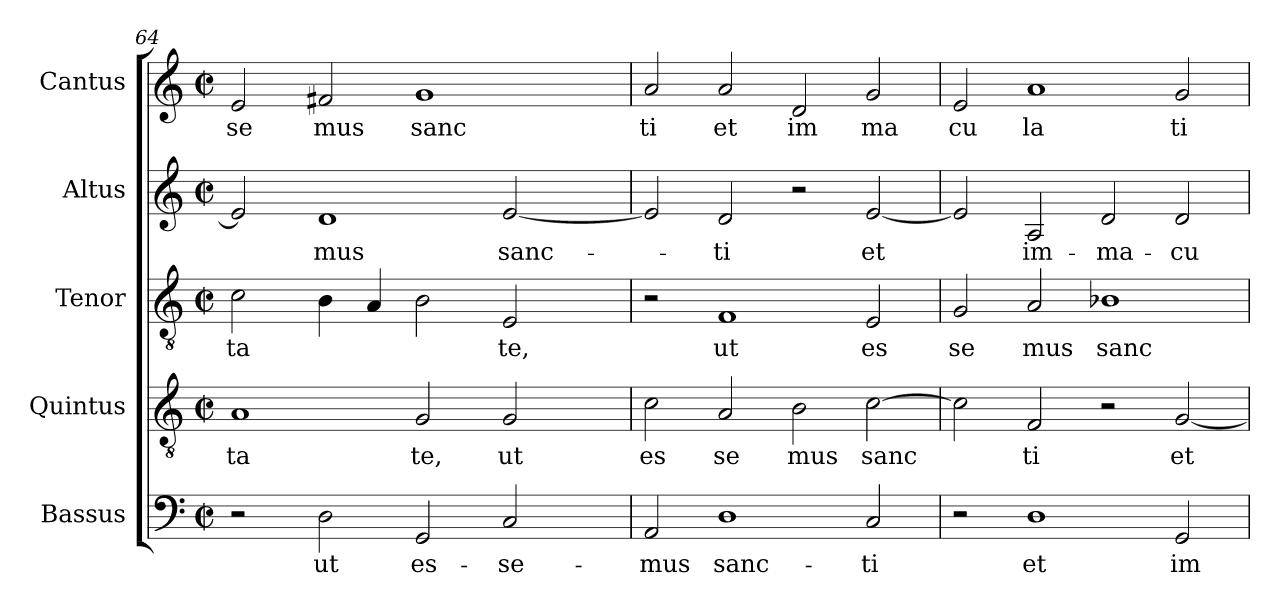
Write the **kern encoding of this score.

**kern	**text	**kern	**text	**kern	**text	**kern	**text	**kern	**text
*part5	*part5	*part4	*part4	*part3	*part3	*part2	*part2	*part1	*part1
*staff5	*staff5	*staff4	*staff4	*staff3	*staff3	*staff2	*staff2	*staff1	*staff1
*I"Bassus	*	*I"Quintus	*	*I"Tenor	*	*I"Altus	*	*I"Cantus	*
!!LO:PB:g=z
*clefF4	*	*clefGv2	*	*clefGv2	*	*clefG2	*	*clefG2	*
*M2/2	*	*M2/2	*	*M2/2	*	*M2/2	*	*M2/2	*
*met(c|)	*	*met(c|)	*	*met(c|)	*	*met(c|)	*	*met(c|)	*
=64	=64	=64	=64	=64	=64	=64	=64	=64	=64
!	!	!	!LO:LY:b:cj	!	!LO:LY:b:cj	!	!	!	!LO:LY:b:cj
*	*	*	*	*^	*	*	*	*	*
2r	.	1A	ta	2c\	32.ryy	-ta	2e/]	.	2e/	-se
.	.	.	.	.	1ryy	.	.	.	.	.
!	!LO:LY:b:cj	!	!	!	!	!	!	!LO:LY:b:cj	!	!LO:LY:b:cj
2D\	ut	.	.	4B\	.	.	1d	mus	2f#X/	mus
.	.	.	.	4A/	.	.	.	.	.	.
!	!LO:LY:b:cj	!	!LO:LY:b:cj	!	!	!	!	!	!	!LO:LY:b:cj
2GG/	es-	2G/	te,	2B\	.	.	.	.	1g	sanc
.	.	.	.	.	2ryy	.	.	.	.	.
!	!LO:LY:b:cj	!	!LO:LY:b:cj	!	!	!LO:LY:b:cj	!	!LO:LY:b	!	!
2C/	-se-	2G/	ut	2E/	.	te,	[<2e/	sanc-	.	.
.	.	.	.	.	4ryy	.	.	.	.	.
.	.	.	.	.	8ryy	.	.	.	.	.
.	.	.	.	.	16ryy	.	.	.	.	.
.	.	.	.	.	64ryy	.	.	.	.	.
=65	=65	=65	=65	=65	=65	=65	=65	=65	=65	=65
!	!LO:LY:b:cj	!	!LO:LY:b:cj	!	!	!	!	!	!	!LO:LY:b:cj
*	*	*	*	*v	*v	*	*	*	*	*
2AA/	-mus	2c\	es	2r	.	2e/]	.	2a/	ti
!	!LO:LY:b:cj	!	!LO:LY:b:cj	!	!LO:LY:b:cj	!	!LO:LY:b:cj	!	!LO:LY:b:cj
1D	sanc-	2A/	se	1F	ut	2d/	-ti	2a/	et
!	!	!	!LO:LY:b:cj	!	!	!	!	!	!LO:LY:b:cj
.	.	2B\	mus	.	.	2r	.	2d/	im
!	!LO:LY:b:cj	!	!LO:LY:b	!	!LO:LY:b:cj	!	!LO:LY:b:cj	!	!LO:LY:b:cj
2C/	-ti	[>2c\	sanc	2E/	es	[<2e/	et	2g/	ma
=66	=66	=66	=66	=66	=66	=66	=66	=66	=66
!	!	!	!	!	!LO:LY:b:cj	!	!	!	!LO:LY:b:cj
2r	.	2c\]	.	2G/	se	2e/]	.	2e/	cu
!	!LO:LY:b:cj	!	!LO:LY:b:cj	!	!LO:LY:b:cj	!	!LO:LY:b:cj	!	!LO:LY:b:cj
1D	et	2F/	ti	2A/	mus	2A/	im-	1a	la
!	!	!	!	!	!LO:LY:b:cj	!	!LO:LY:b:cj	!	!
.	.	2r	.	1B-X	sanc	2d/	-ma-	.	.
!	!LO:LY:b:cj	!	!LO:LY:b:cj	!	!	!	!LO:LY:b:cj	!	!LO:LY:b:cj
2GG/	im-	[<2G/	et	.	.	2d/	-cu-	2g/	ti
=	=	=	=	=	=	=	=	=	=
*-	*-	*-	*-	*-	*-	*-	*-	*-	*-
